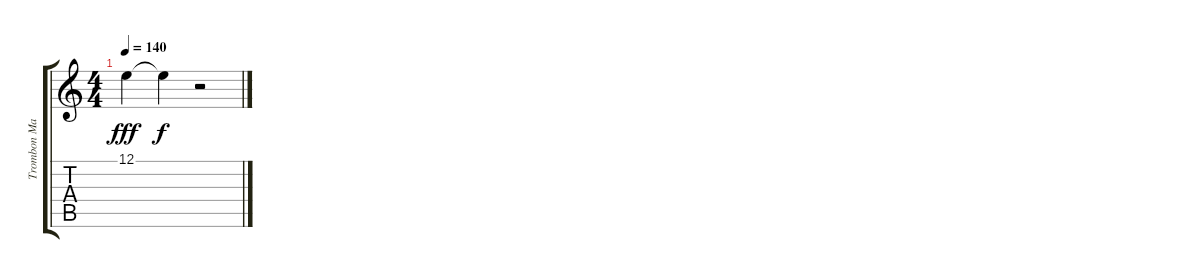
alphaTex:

\track ("Trombon Martin Moncada" "Trombon Ma") {instrument trombone}
\staff {score tabs}
\tuning (E4 B3 G3 D3 A2 E2) {hide}
\ts (4 4)
\tempo 140
\clef g2
\ks c
12.1.4{dy fff} 12.1{t}.4{dy f} r.2
